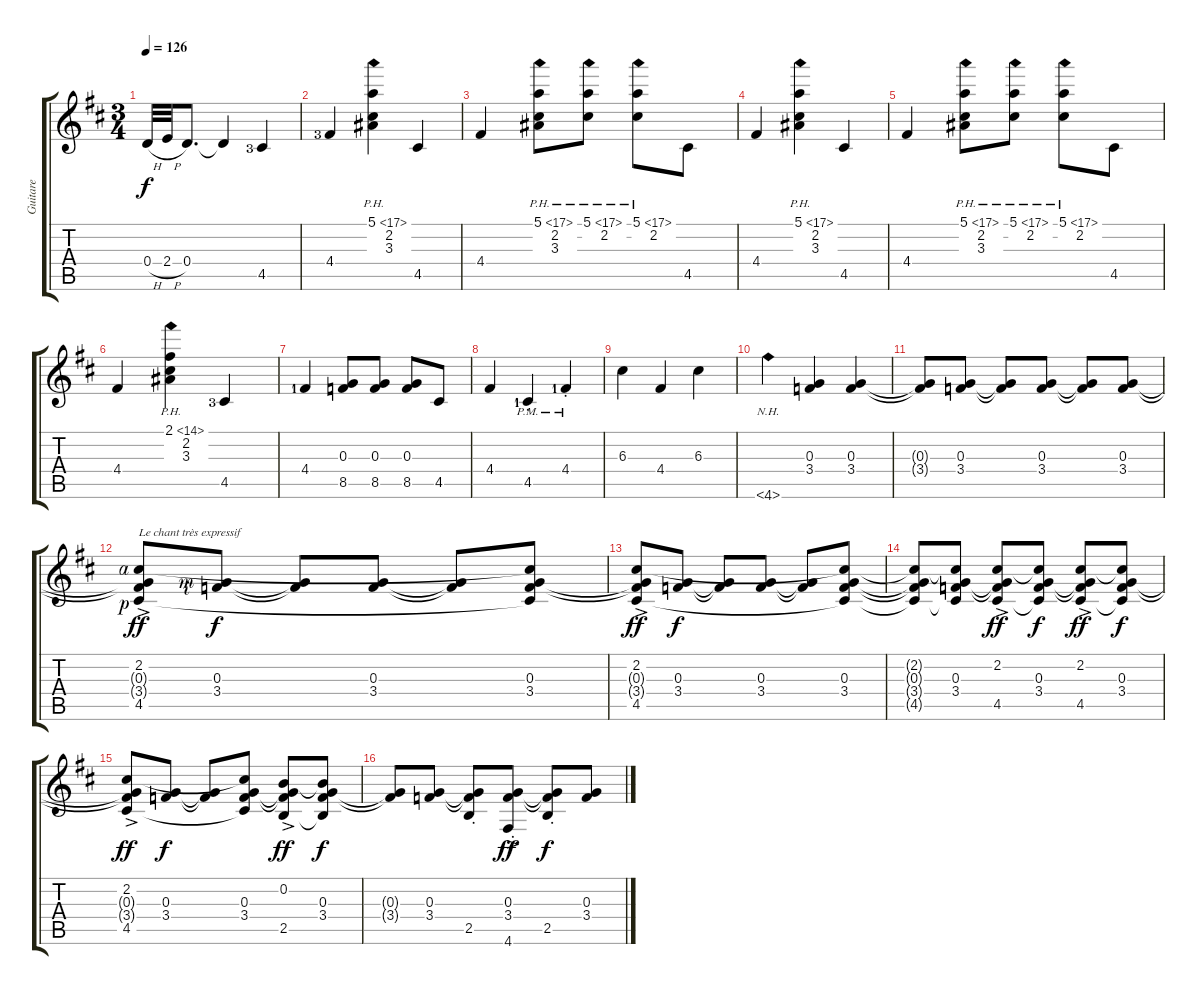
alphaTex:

\track ("Guitare" "Guitare") {instrument acousticguitarnylon}
\staff {score tabs}
\tuning (E4 B3 G3 D3 A2 D2) {hide}
\ts (3 4)
\tempo 126
\clef g2
\ks d
0.4{h}.32{dy f} 2.4{h}.32 0.4.8{d} 0.4{t}.4 4.5{lf 4}.4 |
4.4{lf 4}.4 (5.1{ph 12} 2.2 3.3).4 4.5.4 |
4.4.4 (5.1{ph 12} 2.2 3.3).8 (5.1{ph 12} 2.2).8 (5.1{ph 12} 2.2).8 4.5.8 |
4.4.4 (5.1{ph 12} 2.2 3.3).4 4.5.4 |
4.4.4 (5.1{ph 12} 2.2 3.3).8 (5.1{ph 12} 2.2).8 (5.1{ph 12} 2.2).8 4.5.8 |
4.4.4 (2.1{ph 12} 2.2 3.3).4 4.5{lf 4}.4 |
4.4{lf 2}.4 (0.3 8.5).8 (0.3 8.5).8 (0.3 8.5).8 4.5.8 |
4.4.4 4.5{pm st lf 2}.4 4.4{pm st lf 2}.4 |
6.3.4 4.4.4 6.3.4 |
4.6{nh}.4 (0.3 3.4).4 (0.3 3.4).4 |
(0.3{t} 3.4{t}).8 (0.3 3.4).8 (0.3{t} 3.4{t}).8 (0.3 3.4).8 (0.3{t} 3.4{t}).8 (0.3 3.4).8 |
(2.2{rf 4} 0.3{t} 3.4{t} 4.5{ac rf 1}).8{txt "Le chant très expressif" dy ff} (0.3{rf 3} 3.4{rf 2}).8{dy f} (0.3{t} 3.4{t}).8 (0.3 3.4).8 (0.3{t} 3.4{t}).8 (2.2{t} 0.3 3.4 4.5{t}).8 |
(2.2 0.3{t} 3.4{t} 4.5{ac}).8{dy ff} (0.3 3.4).8{dy f} (0.3{t} 3.4{t}).8 (0.3 3.4).8 (0.3{t} 3.4{t}).8 (2.2{t} 0.3 3.4 4.5{t}).8 |
(2.2{t} 0.3{t} 3.4{t} 4.5{t}).8 (2.2{t} 0.3 3.4 4.5{t}).8 (2.2 0.3{t} 3.4{t} 4.5{ac}).8{dy ff} (2.2{t} 0.3 3.4 4.5{t}).8{dy f} (2.2 0.3{t} 3.4{t} 4.5{ac}).8{dy ff} (2.2{t} 0.3 3.4 4.5{t}).8{dy f} |
(2.2 0.3{t} 3.4{t} 4.5{ac}).8{dy ff} (0.3 3.4).8{dy f} (0.3{t} 3.4{t}).8 (2.2{t} 0.3 3.4 4.5{t}).8 (0.2 0.3{t} 3.4{t} 2.5{ac}).8{dy ff} (0.2{t} 0.3 3.4 2.5{t}).8{dy f} |
(0.3{t} 3.4{t}).8 (0.3 3.4).8 (0.3{t} 3.4{t} 2.5{st}).8 (0.3 3.4 4.6{ac st}).8{dy ff} (0.3{t} 3.4{t} 2.5{st}).8{dy f} (0.3 3.4).8
